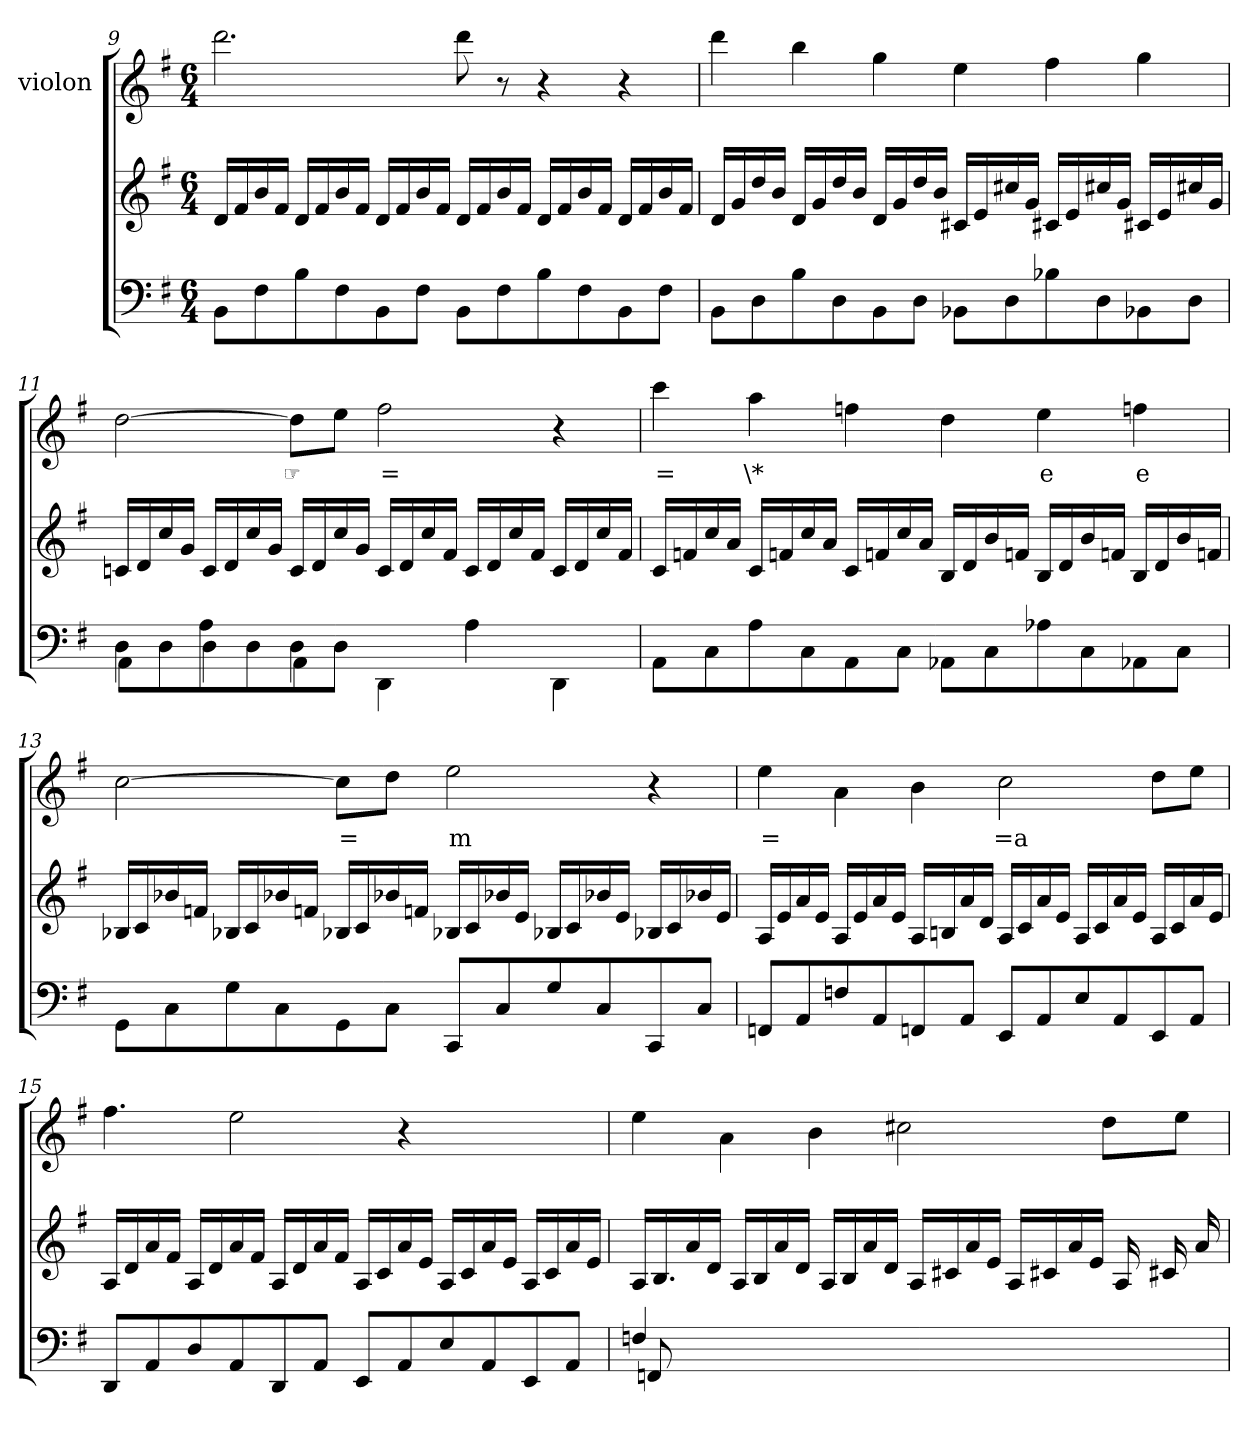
**kern	**kern	**kern	**text
*part3	*part2	*part1	*part1
*staff3	*staff2	*staff1	*staff1
*	*	*I"violon	*
!!LO:PB:g=z
*clefF4	*clefG2	*clefG2	*
*k[f#]	*k[f#]	*k[f#]	*
*M6/4	*M6/4	*M6/4	*
=9	=9	=9	=9
8BBi\L	16dj/LL	2.dddj\	.
.	16f#j/	.	.
8F#i\	16bj/	.	.
.	16f#j/JJ	.	.
8Bi\	16dj/LL	.	.
.	16f#j/	.	.
8F#i\	16bj/	.	.
.	16f#j/JJ	.	.
8BBi\	16dj/LL	.	.
.	16f#j/	.	.
8F#i\J	16bj/	.	.
.	16f#j/JJ	.	.
8BBi\L	16dj/LL	8dddj\	.
.	16f#j/	.	.
8F#i\	16bj/	8r	.
.	16f#j/JJ	.	.
8Bi\	16dj/LL	4r	.
.	16f#j/	.	.
8F#i\	16bj/	.	.
.	16f#j/JJ	.	.
8BBi\	16dj/LL	4r	.
.	16f#j/	.	.
8F#i\J	16bj/	.	.
.	16f#j/JJ	.	.
=10	=10	=10	=10
8BBi\L	16dj/LL	4dddj\	.
.	16gj/	.	.
8Di\	16ddj/	.	.
.	16bj/JJ	.	.
8Bi\	16dj/LL	4bbj\	.
.	16gj/	.	.
8Di\	16ddj/	.	.
.	16bj/JJ	.	.
8BBi\	16dj/LL	4ggj\	.
.	16gj/	.	.
8Di\J	16ddj/	.	.
.	16bj/JJ	.	.
8BB-Xi\L	16c#Xj/LL	4eej\	.
.	16ej/	.	.
8Di\	16cc#Xj/	.	.
.	16gj/JJ	.	.
8B-Xi\	16c#Xj/LL	4ff#j\	.
.	16ej/	.	.
8Di\	16cc#Xj/	.	.
.	16gj/JJ	.	.
8BB-Xi\	16c#Xj/LL	4ggj\	.
.	16ej/	.	.
8Di\J	16cc#Xj/	.	.
.	16gj/JJ	.	.
!!LO:LB:g=z
=11	=11	=11	=11
*^	*	*	*
4DZ\	8AAi\L	16cnj/LL	[2ddj\	.
.	.	16dj/	.	.
.	8Di\	16ccj/	.	.
.	.	16gj/JJ	.	.
4DZ\	8Ai\	16cj/LL	.	.
.	.	16dj/	.	.
.	8Di\	16ccj/	.	.
.	.	16gj/JJ	.	.
4DZ\	8AAi\	16cj/LL	8ddj\L]	☞
.	.	16dj/	.	.
.	8Di\J	16ccj/	8eej\J	.
.	.	16gj/JJ	.	.
2.ryy	4DDi\	16cj/LL	2ff#j\	=
.	.	16dj/	.	.
.	.	16ccj/	.	.
.	.	16f#j/JJ	.	.
.	4Ai\	16cj/LL	.	.
.	.	16dj/	.	.
.	.	16ccj/	.	.
.	.	16f#j/JJ	.	.
.	4DDi\	16cj/LL	4r	.
.	.	16dj/	.	.
.	.	16ccj/	.	.
.	.	16f#j/JJ	.	.
*v	*v	*	*	*
=12	=12	=12	=12
8AAi\L	16cj/LL	4cccj\	=
.	16fnj/	.	.
8Ci\	16ccj/	.	.
.	16aj/JJ	.	.
8Ai\	16cj/LL	4aaj\	\*
.	16fnj/	.	.
8Ci\	16ccj/	.	.
.	16aj/JJ	.	.
8AAi\	16cj/LL	4ffnj\	.
.	16fnj/	.	.
8Ci\J	16ccj/	.	.
.	16aj/JJ	.	.
8AA-Xi\L	16Bj/LL	4ddj\	.
.	16dj/	.	.
8Ci\	16bj/	.	.
.	16fnj/JJ	.	.
8A-Xi\	16Bj/LL	4eej\	e
.	16dj/	.	.
8Ci\	16bj/	.	.
.	16fnj/JJ	.	.
8AA-Xi\	16Bj/LL	4ffnj\	e
.	16dj/	.	.
8Ci\J	16bj/	.	.
.	16fnj/JJ	.	.
!!LO:LB:g=z
=13	=13	=13	=13
8GGi\L	16B-Xj/LL	[2ccj\	.
.	16cj/	.	.
8Ci\	16b-Xj/	.	.
.	16fnj/JJ	.	.
8Gi\	16B-Xj/LL	.	.
.	16cj/	.	.
8Ci\	16b-Xj/	.	.
.	16fnj/JJ	.	.
8GGi\	16B-Xj/LL	8ccj\L]	=
.	16cj/	.	.
8Ci\J	16b-Xj/	8ddj\J	.
.	16fnj/JJ	.	.
8CCi/L	16B-Xj/LL	2eej\	m
.	16cj/	.	.
8Ci/	16b-Xj/	.	.
.	16ej/JJ	.	.
8Gi/	16B-Xj/LL	.	.
.	16cj/	.	.
8Ci/	16b-Xj/	.	.
.	16ej/JJ	.	.
8CCi/	16B-Xj/LL	4r	.
.	16cj/	.	.
8Ci/J	16b-Xj/	.	.
.	16ej/JJ	.	.
=14	=14	=14	=14
8FFni/L	16Aj/LL	4eej\	=
.	16ej/	.	.
8AAi/	16aj/	.	.
.	16ej/JJ	.	.
8Fni/	16Aj/LL	4aj\	.
.	16ej/	.	.
8AAi/	16aj/	.	.
.	16ej/JJ	.	.
8FFni/	16Aj/LL	4bj\	.
.	16Bnj/	.	.
8AAi/J	16aj/	.	.
.	16dj/JJ	.	.
8EEi/L	16Aj/LL	2ccj\	=a
.	16cj/	.	.
8AAi/	16aj/	.	.
.	16ej/JJ	.	.
8Ei/	16Aj/LL	.	.
.	16cj/	.	.
8AAi/	16aj/	.	.
.	16ej/JJ	.	.
8EEi/	16Aj/LL	8ddj\L	.
.	16cj/	.	.
8AAi/J	16aj/	8eej\J	.
.	16ej/JJ	.	.
!!LO:LB:g=z
=15	=15	=15	=15
8DDi/L	16Aj/LL	4.ff#j\	.
.	16dj/	.	.
8AAi/	16aj/	.	.
.	16f#j/JJ	.	.
8Di/	16Aj/LL	.	.
.	16dj/	.	.
8AAi/	16aj/	2eej\	.
.	16f#j/JJ	.	.
8DDi/	16Aj/LL	.	.
.	16dj/	.	.
8AAi/J	16aj/	.	.
.	16f#j/JJ	.	.
8EEi/L	16Aj/LL	.	.
.	16cj/	.	.
8AAi/	16aj/	4r	.
.	16ej/JJ	.	.
8Ei/	16Aj/LL	.	.
.	16cj/	.	.
8AAi/	16aj/	4.ryy	.
.	16ej/JJ	.	.
8EEi/	16Aj/LL	.	.
.	16cj/	.	.
8AAi/J	16aj/	.	.
.	16ej/JJ	.	.
=16	=16	=16	=16
*^	*	*	*
8FnZ/J	8FFni/	16Aj/LL	4eej\	.
.	.	16.Bj/	.	.
1ryy	1ryy	.	.	.
.	.	16aj/	.	.
.	.	16dj/JJ	.	.
.	.	.	4aj\	.
.	.	16Aj/LL	.	.
.	.	16Bj/	.	.
.	.	16aj/	.	.
.	.	16dj/JJ	.	.
.	.	.	4bj\	.
.	.	16Aj/LL	.	.
.	.	16Bj/	.	.
.	.	16aj/	.	.
.	.	16dj/JJ	.	.
.	.	.	2cc#Xj\	.
.	.	16Aj/LL	.	.
.	.	16c#Xj/	.	.
.	.	16aj/	.	.
.	.	16ej/JJ	.	.
.	.	16Aj/LL	.	.
.	.	16c#Xj/	.	.
4.ryy	4.ryy	.	.	.
.	.	16aj/	.	.
.	.	16ej/JJ	.	.
.	.	.	8ddj\L	.
.	.	16Aj/	.	.
.	.	16c#Xj/	.	.
.	.	.	8eej\J	.
.	.	16aj/	.	.
.	.	32ryy	.	.
*v	*v	*	*	*
=	=	=	=
*-	*-	*-	*-
